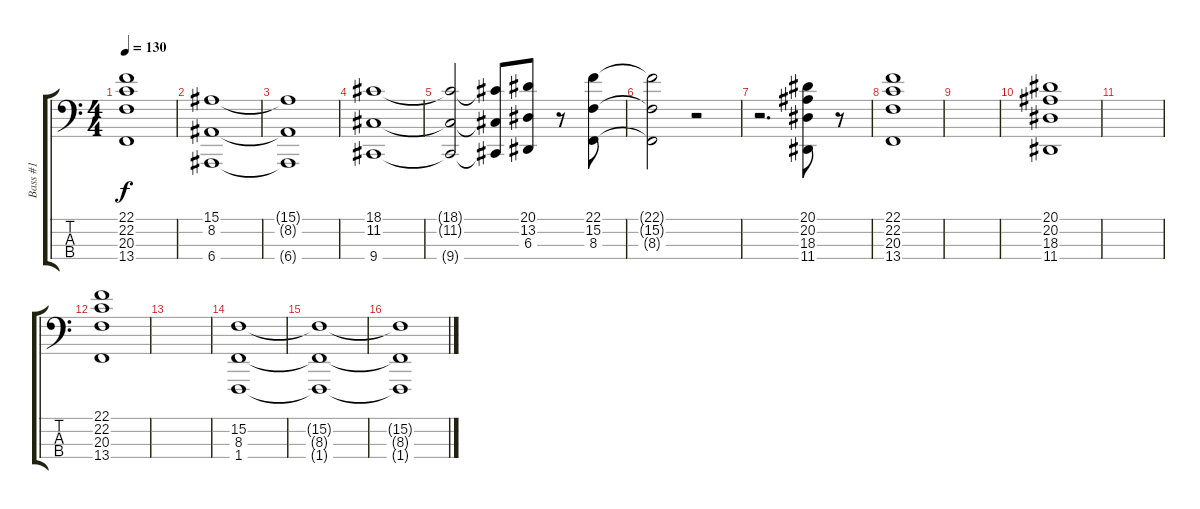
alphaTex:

\track ("Bass #1" "Bass #1") {instrument lead1square}
\staff {score tabs}
\tuning (G2 D2 A1 E1) {hide}
\ts (4 4)
\tempo 130
\clef f4
\ks c
(22.1{t} 22.2{t} 20.3{t} 13.4{t}).1{dy f} |
(15.1 8.2 6.4).1 |
(15.1{t} 8.2{t} 6.4{t}).1 |
(18.1 11.2 9.4).1 |
(18.1{t} 11.2{t} 9.4{t}).2 (18.1{t} 11.2{t} 9.4{t}).8 (20.1 13.2 6.3).8 r.8 (22.1 15.2 8.3).8 |
(22.1{t} 15.2{t} 8.3{t}).2 r.2 |
r.2{d} (20.1 20.2 18.3 11.4).8 r.8 |
(22.1 22.2 20.3 13.4).1 |
|
(20.1 20.2 18.3 11.4).1 |
|
(22.1 22.2 20.3 13.4).1 |
|
(15.2 8.3 1.4).1 |
(15.2{t} 8.3{t} 1.4{t}).1 |
(15.2{t} 8.3{t} 1.4{t}).1
